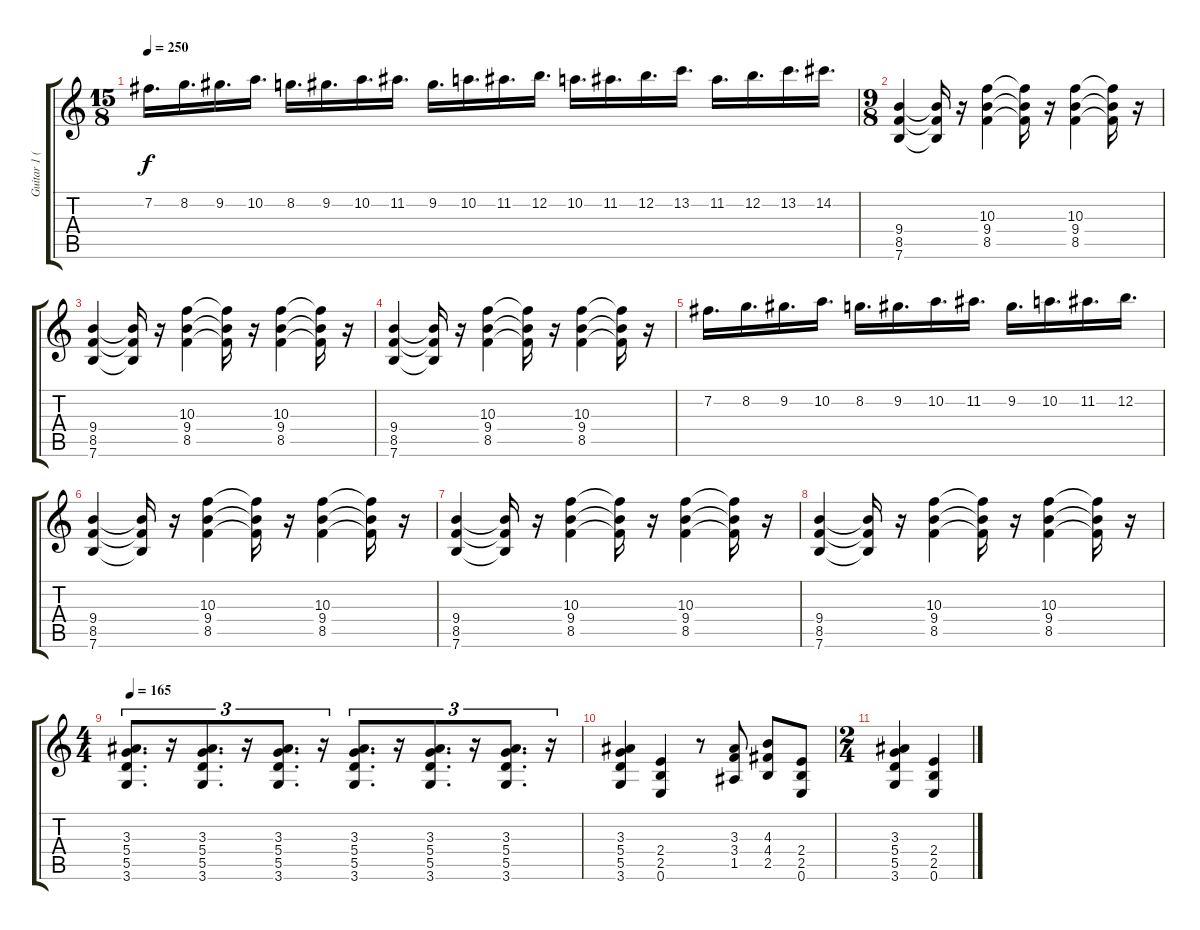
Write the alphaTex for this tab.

\track ("Guitar 1 (right)" "Guitar 1 (") {instrument distortionguitar}
\staff {score tabs}
\tuning (E4 B3 G3 D3 A2 E2) {hide}
\ts (15 8)
\tempo 250
\clef g2
\ks c
7.2.16{d dy f} 8.2.16{d} 9.2.16{d} 10.2.16{d} 8.2.16{d} 9.2.16{d} 10.2.16{d} 11.2.16{d} 9.2.16{d} 10.2.16{d} 11.2.16{d} 12.2.16{d} 10.2.16{d} 11.2.16{d} 12.2.16{d} 13.2.16{d} 11.2.16{d} 12.2.16{d} 13.2.16{d} 14.2.16{d} |
\ts (9 8)
(9.4 8.5 7.6).4 (9.4{t} 8.5{t} 7.6{t}).16 r.16 (10.3 9.4 8.5).4 (10.3{t} 9.4{t} 8.5{t}).16 r.16 (10.3 9.4 8.5).4 (10.3{t} 9.4{t} 8.5{t}).16 r.16 |
(9.4 8.5 7.6).4 (9.4{t} 8.5{t} 7.6{t}).16 r.16 (10.3 9.4 8.5).4 (10.3{t} 9.4{t} 8.5{t}).16 r.16 (10.3 9.4 8.5).4 (10.3{t} 9.4{t} 8.5{t}).16 r.16 |
(9.4 8.5 7.6).4 (9.4{t} 8.5{t} 7.6{t}).16 r.16 (10.3 9.4 8.5).4 (10.3{t} 9.4{t} 8.5{t}).16 r.16 (10.3 9.4 8.5).4 (10.3{t} 9.4{t} 8.5{t}).16 r.16 |
7.2.16{d} 8.2.16{d} 9.2.16{d} 10.2.16{d} 8.2.16{d} 9.2.16{d} 10.2.16{d} 11.2.16{d} 9.2.16{d} 10.2.16{d} 11.2.16{d} 12.2.16{d} |
(9.4 8.5 7.6).4 (9.4{t} 8.5{t} 7.6{t}).16 r.16 (10.3 9.4 8.5).4 (10.3{t} 9.4{t} 8.5{t}).16 r.16 (10.3 9.4 8.5).4 (10.3{t} 9.4{t} 8.5{t}).16 r.16 |
(9.4 8.5 7.6).4 (9.4{t} 8.5{t} 7.6{t}).16 r.16 (10.3 9.4 8.5).4 (10.3{t} 9.4{t} 8.5{t}).16 r.16 (10.3 9.4 8.5).4 (10.3{t} 9.4{t} 8.5{t}).16 r.16 |
(9.4 8.5 7.6).4 (9.4{t} 8.5{t} 7.6{t}).16 r.16 (10.3 9.4 8.5).4 (10.3{t} 9.4{t} 8.5{t}).16 r.16 (10.3 9.4 8.5).4 (10.3{t} 9.4{t} 8.5{t}).16 r.16 |
\ts (4 4)
\tempo 165
(3.3 5.4 5.5 3.6).8{d tu (3 2)} r.16{tu (3 2)} (3.3 5.4 5.5 3.6).8{d tu (3 2)} r.16{tu (3 2)} (3.3 5.4 5.5 3.6).8{d tu (3 2)} r.16{tu (3 2)} (3.3 5.4 5.5 3.6).8{d tu (3 2)} r.16{tu (3 2)} (3.3 5.4 5.5 3.6).8{d tu (3 2)} r.16{tu (3 2)} (3.3 5.4 5.5 3.6).8{d tu (3 2)} r.16{tu (3 2)} |
(3.3 5.4 5.5 3.6).4 (2.4 2.5 0.6).4 r.8 (3.3 3.4 1.5).8 (4.3 4.4 2.5).8 (2.4 2.5 0.6).8 |
\ts (2 4)
(3.3 5.4 5.5 3.6).4 (2.4 2.5 0.6).4
